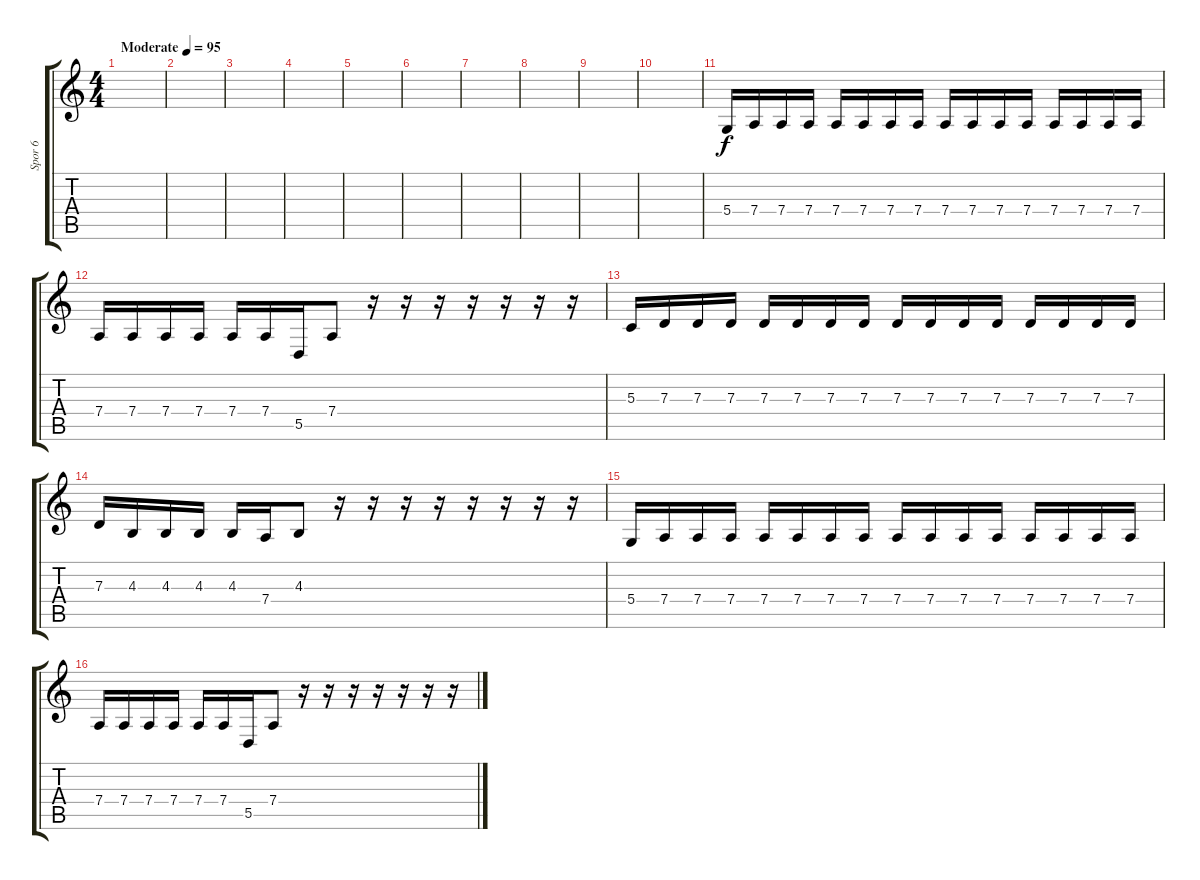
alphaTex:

\track ("Spor 6" "Spor 6") {instrument harmonica}
\staff {score tabs}
\tuning (E4 B3 G3 D3 A2 E2) {hide}
\ts (4 4)
\tempo (95 "Moderate")
\clef g2
\ks c
|
|
|
|
|
|
|
|
|
|
5.4.16 7.4.16 7.4.16 7.4.16 7.4.16 7.4.16 7.4.16 7.4.16 7.4.16 7.4.16 7.4.16 7.4.16 7.4.16 7.4.16 7.4.16 7.4.16 |
7.4.16 7.4.16 7.4.16 7.4.16 7.4.16 7.4.16 5.5.16 7.4.8 r.16 r.16 r.16 r.16 r.16 r.16 r.16 |
5.3.16 7.3.16 7.3.16 7.3.16 7.3.16 7.3.16 7.3.16 7.3.16 7.3.16 7.3.16 7.3.16 7.3.16 7.3.16 7.3.16 7.3.16 7.3.16 |
7.3.16 4.3.16 4.3.16 4.3.16 4.3.16 7.4.16 4.3.8 r.16 r.16 r.16 r.16 r.16 r.16 r.16 r.16 |
5.4.16 7.4.16 7.4.16 7.4.16 7.4.16 7.4.16 7.4.16 7.4.16 7.4.16 7.4.16 7.4.16 7.4.16 7.4.16 7.4.16 7.4.16 7.4.16 |
7.4.16 7.4.16 7.4.16 7.4.16 7.4.16 7.4.16 5.5.16 7.4.8 r.16 r.16 r.16 r.16 r.16 r.16 r.16
